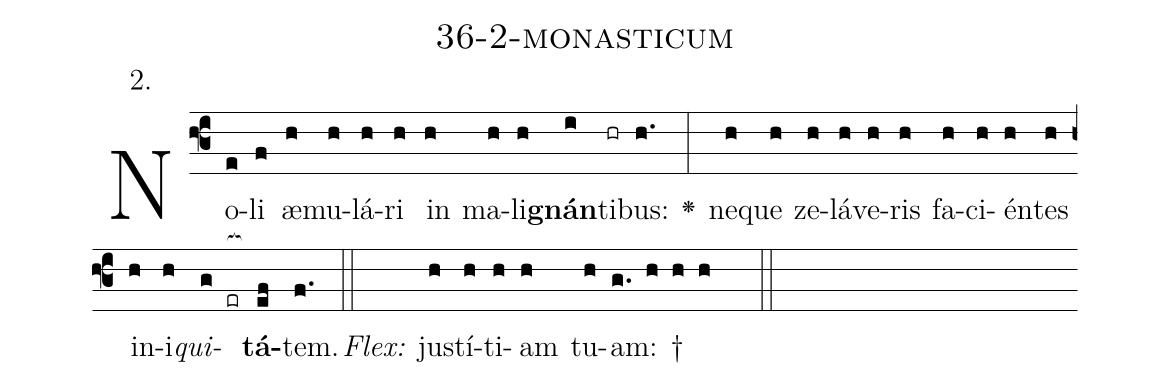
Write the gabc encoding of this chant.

name: 36-2-monasticum;
annotation: 2.;
%%
(f3)No(e)li(f) æ(h)mu(h)lá(h)ri(h) in(h) ma(h)li(h)<b>gnán</b>(i)ti(hr)bus:(h.) <v>\greheightstar</v>(:) ne(h)que(h) ze(h)lá(h)ve(h)ris(h) fa(h)ci(h)én(h)tes(h) in(h)i(h)<i>qui</i>(g er[ocb:1{])<b>tá</b>(ef[ocb:0}])tem.(f.) (::)
<i>Flex:</i>()  jus(h)tí(h)ti(h)am(h) tu(h)am: †(g. h h h  ::)

%E(h) u(h) o(h) u(g) a(ef) e.(f.) (::)
